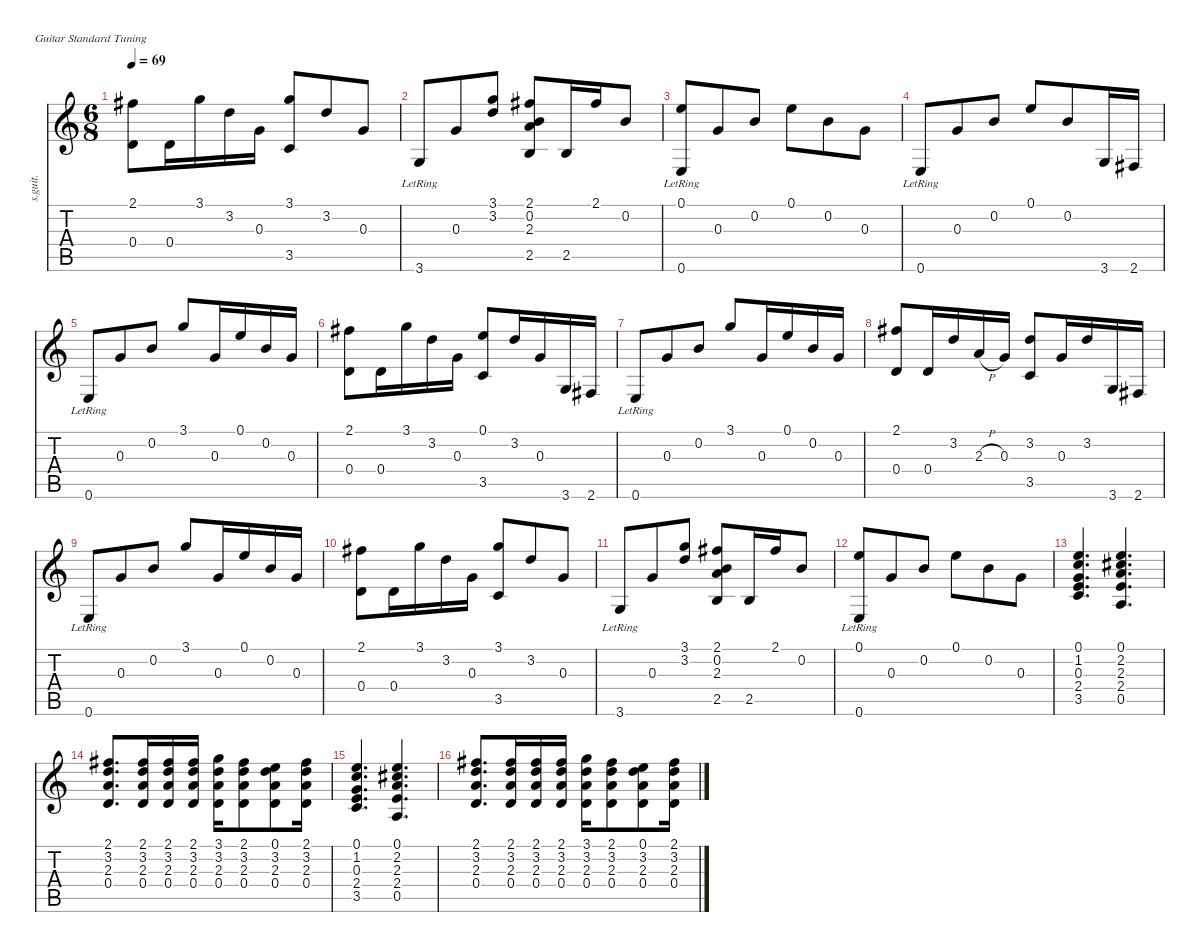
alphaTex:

\defaultSystemsLayout 4
\hideDynamics
\bracketExtendMode nobrackets
\track ("Guitar I (clean)" "s.guit.") {instrument acousticguitarsteel}
\staff {score tabs}
\tuning (E4 B3 G3 D3 A2 E2)
\ts (6 8)
\tempo 69
\clef g2
\ks c
(2.1{acc #} 0.4).8{dy f beam Down} 0.4.16{beam Down} 3.1.16{beam Down} 3.2.16{beam Down} 0.3.16{beam Down} (3.1 3.5).8{beam Up} 3.2.8{beam Up} 0.3.8{beam Up} |
3.6{lr}.8{beam Up} 0.3.8{beam Up} (3.1 3.2).8{beam Up} (2.1{acc #} 0.2 2.3 2.5).8{beam Up} 2.5.16{beam Up} 2.1{acc #}.16{beam Up} 0.2.8{beam Up} |
(0.1 0.6{lr}).8{beam Up} 0.3.8{beam Up} 0.2.8{beam Up} 0.1.8{beam Down} 0.2.8{beam Down} 0.3.8{beam Down} |
0.6{lr}.8{beam Up} 0.3.8{beam Up} 0.2.8{beam Up} 0.1.8{beam Up} 0.2.8{beam Up} 3.6.16{beam Up} 2.6{acc #}.16{beam Up} |
0.6{lr}.8{beam Up} 0.3.8{beam Up} 0.2.8{beam Up} 3.1.8{beam Up} 0.3.16{beam Up} 0.1.16{beam Up} 0.2.16{beam Up} 0.3.16{beam Up} |
(2.1{acc #} 0.4).8{beam Down} 0.4.16{beam Down} 3.1.16{beam Down} 3.2.16{beam Down} 0.3.16{beam Down} (0.1 3.5).8{beam Up} 3.2.16{beam Up} 0.3.16{beam Up} 3.6.16{beam Up} 2.6{acc #}.16{beam Up} |
0.6{lr}.8{beam Up} 0.3.8{beam Up} 0.2.8{beam Up} 3.1.8{beam Up} 0.3.16{beam Up} 0.1.16{beam Up} 0.2.16{beam Up} 0.3.16{beam Up} |
(2.1{acc #} 0.4).8{beam Up} 0.4.16{beam Up} 3.2.16{beam Up} 2.3{h}.16{beam Up} 0.3.16{beam Up} (3.2 3.5).8{beam Up} 0.3.16{beam Up} 3.2.16{beam Up} 3.6.16{beam Up} 2.6{acc #}.16{beam Up} |
0.6{lr}.8{beam Up} 0.3.8{beam Up} 0.2.8{beam Up} 3.1.8{beam Up} 0.3.16{beam Up} 0.1.16{beam Up} 0.2.16{beam Up} 0.3.16{beam Up} |
(2.1{acc #} 0.4).8{beam Down} 0.4.16{beam Down} 3.1.16{beam Down} 3.2.16{beam Down} 0.3.16{beam Down} (3.1 3.5).8{beam Up} 3.2.8{beam Up} 0.3.8{beam Up} |
3.6{lr}.8{beam Up} 0.3.8{beam Up} (3.1 3.2).8{beam Up} (2.1{acc #} 0.2 2.3 2.5).8{beam Up} 2.5.16{beam Up} 2.1{acc #}.16{beam Up} 0.2.8{beam Up} |
(0.1 0.6{lr}).8{beam Up} 0.3.8{beam Up} 0.2.8{beam Up} 0.1.8{beam Down} 0.2.8{beam Down} 0.3.8{beam Down} |
(0.1 1.2 0.3 2.4 3.5).4{d beam Up} (0.1 2.2{acc #} 2.3 2.4 0.5).4{d beam Up} |
(2.1{acc #} 3.2 2.3 0.4).8{d beam Up} (2.1{acc #} 3.2 2.3 0.4).16{beam Up} (2.1{acc #} 3.2 2.3 0.4).16{beam Up} (2.1{acc #} 3.2 2.3 0.4).16{beam Up} (3.1 3.2 2.3 0.4).16{beam Down} (2.1{acc #} 3.2 2.3 0.4).8{beam Down} (0.1 3.2 2.3 0.4).8{beam Down} (2.1{acc #} 3.2 2.3 0.4).16{beam Down} |
(0.1 1.2 0.3 2.4 3.5).4{d beam Up} (0.1 2.2{acc #} 2.3 2.4 0.5).4{d beam Up} |
(2.1{acc #} 3.2 2.3 0.4).8{d beam Up} (2.1{acc #} 3.2 2.3 0.4).16{beam Up} (2.1{acc #} 3.2 2.3 0.4).16{beam Up} (2.1{acc #} 3.2 2.3 0.4).16{beam Up} (3.1 3.2 2.3 0.4).16{beam Down} (2.1{acc #} 3.2 2.3 0.4).8{beam Down} (0.1 3.2 2.3 0.4).8{beam Down} (2.1{acc #} 3.2 2.3 0.4).16{beam Down}
